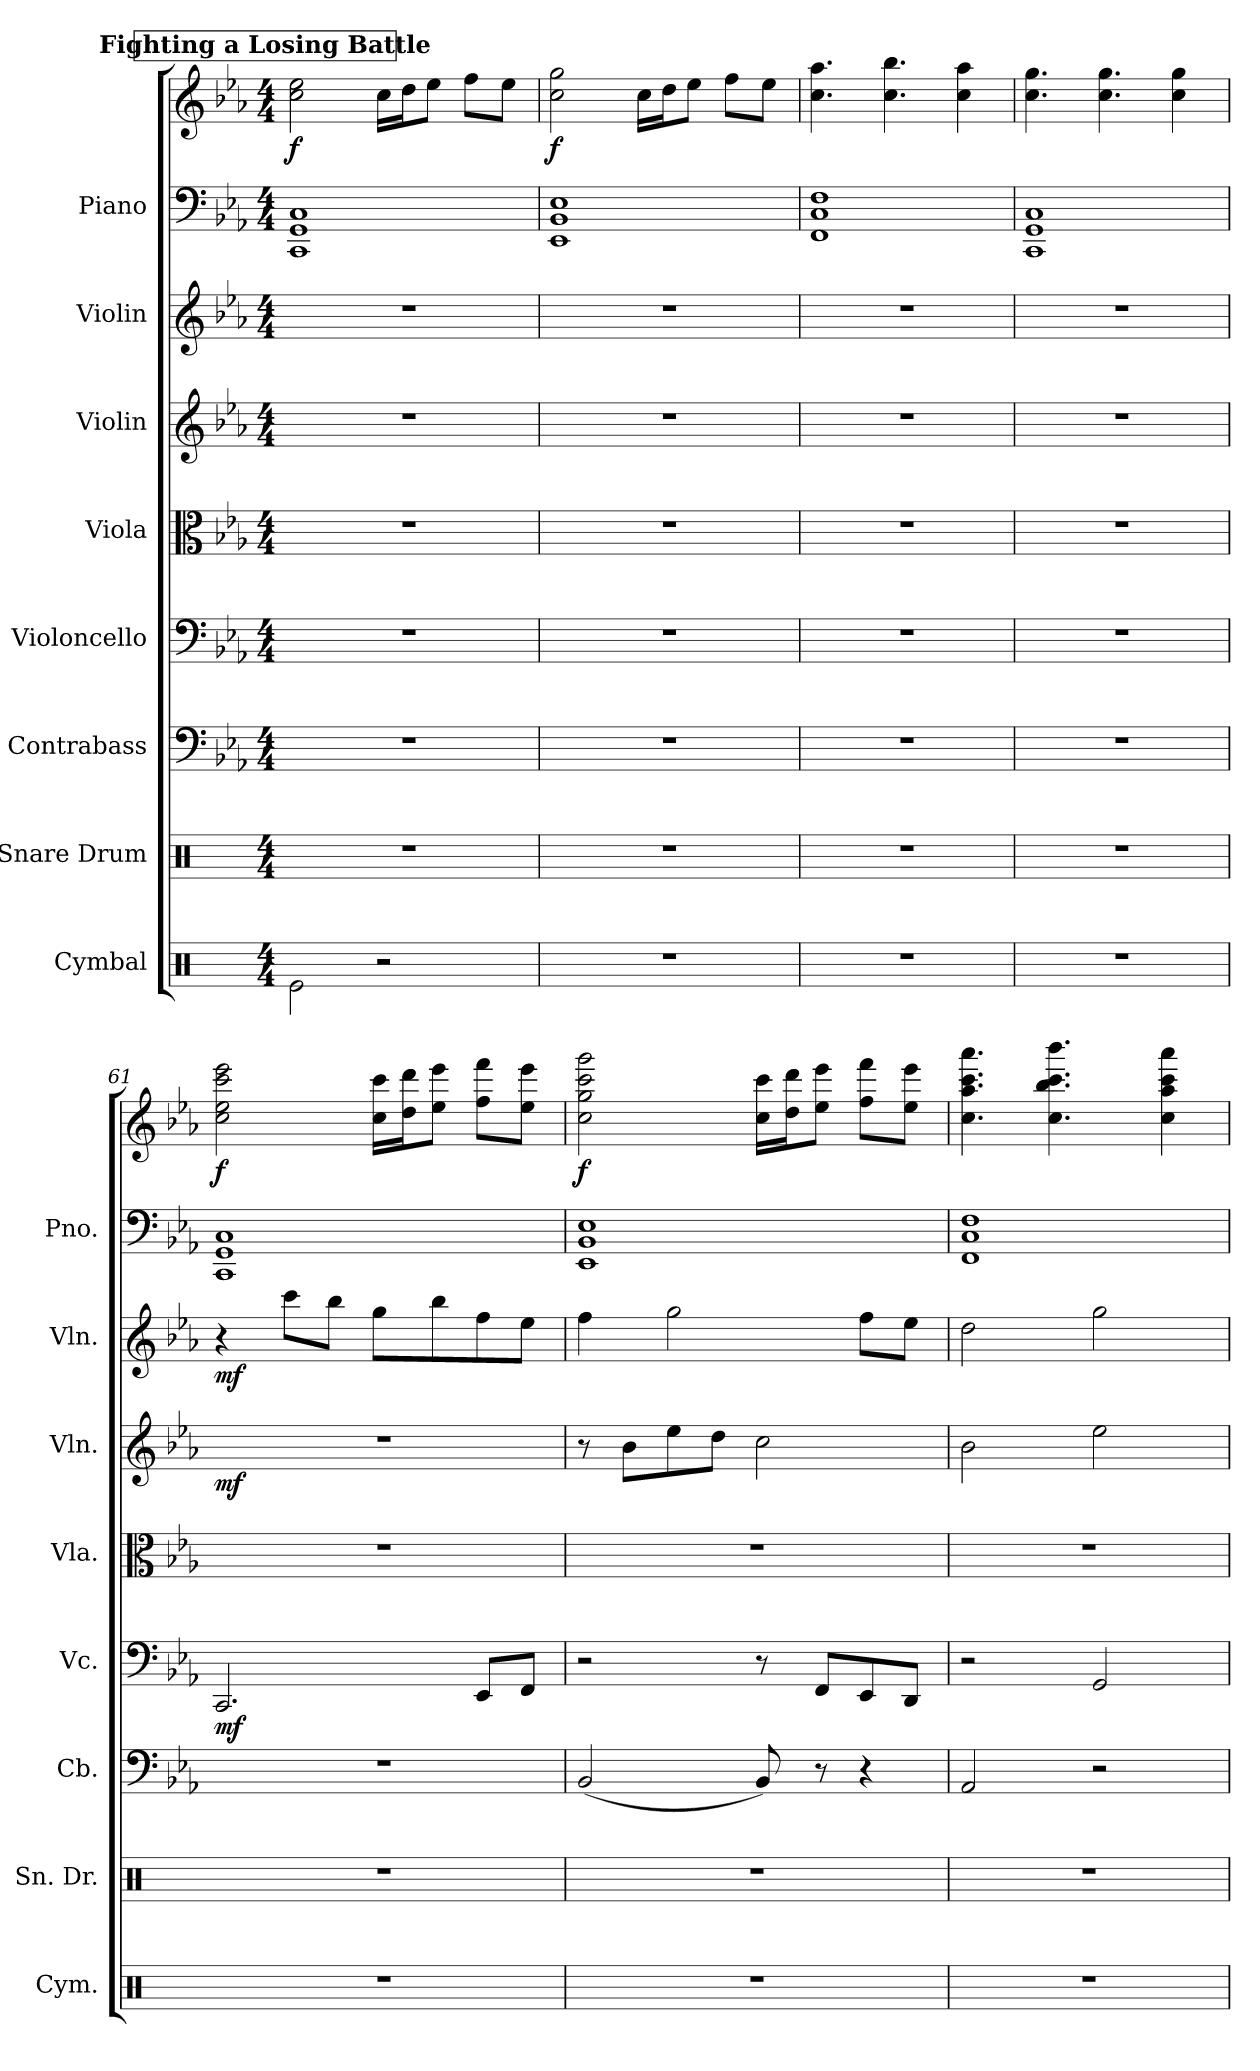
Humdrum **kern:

**kern	**kern	**kern	**kern	**dynam	**kern	**kern	**dynam	**kern	**dynam	**kern	**kern	**dynam
*part8	*part7	*part6	*part5	*part5	*part4	*part3	*part3	*part2	*part2	*part1	*part1	*part1
*staff9	*staff8	*staff7	*staff6	*staff6	*staff5	*staff4	*staff4	*staff3	*staff3	*staff2	*staff1	*staff1/2
*I"Cymbal	*I"Snare Drum	*I"Contrabass	*I"Violoncello	*	*I"Viola	*I"Violin	*	*I"Violin	*	*I"Piano	*	*
*I'Cym.	*I'Sn. Dr.	*I'Cb.	*I'Vc.	*	*I'Vla.	*I'Vln.	*	*I'Vln.	*	*I'Pno.	*	*
!!LO:LB:g=z
*clefX	*clefX	*clefF4	*clefF4	*	*clefC3	*clefG2	*	*clefG2	*	*clefF4	*clefG2	*
*	*	*ITrd7c12	*	*	*	*	*	*	*	*	*	*
*k[]	*k[]	*k[b-e-a-]	*k[b-e-a-]	*	*k[b-e-a-]	*k[b-e-a-]	*	*k[b-e-a-]	*	*k[b-e-a-]	*k[b-e-a-]	*
*M4/4	*M4/4	*M4/4	*M4/4	*	*M4/4	*M4/4	*	*M4/4	*	*M4/4	*M4/4	*
!!LO:REH:place=s1:a:B:fs=14:t=Fighting a Losing Battle
=57	=57	=57	=57	=57	=57	=57	=57	=57	=57	=57	=57	=57
!	!	!	!	!	!	!	!	!	!	!	!	!LO:DY:b
2Re\	1r	1r	1r	.	1r	1r	.	1r	.	1CC 1GG 1C	2cc\ 2ee-\	f
2r	.	.	.	.	.	.	.	.	.	.	16cc\LL	.
.	.	.	.	.	.	.	.	.	.	.	16dd\J	.
.	.	.	.	.	.	.	.	.	.	.	8ee-\J	.
.	.	.	.	.	.	.	.	.	.	.	8ff\L	.
.	.	.	.	.	.	.	.	.	.	.	8ee-\J	.
=58	=58	=58	=58	=58	=58	=58	=58	=58	=58	=58	=58	=58
!	!	!	!	!	!	!	!	!	!	!	!	!LO:DY:b
1r	1r	1r	1r	.	1r	1r	.	1r	.	1EE- 1BB- 1E-	2cc\ 2gg\	f
.	.	.	.	.	.	.	.	.	.	.	16cc\LL	.
.	.	.	.	.	.	.	.	.	.	.	16dd\J	.
.	.	.	.	.	.	.	.	.	.	.	8ee-\J	.
.	.	.	.	.	.	.	.	.	.	.	8ff\L	.
.	.	.	.	.	.	.	.	.	.	.	8ee-\J	.
=59	=59	=59	=59	=59	=59	=59	=59	=59	=59	=59	=59	=59
1r	1r	1r	1r	.	1r	1r	.	1r	.	1FF 1C 1F	4.cc\ 4.aa-\	.
.	.	.	.	.	.	.	.	.	.	.	4.cc\ 4.bb-\	.
.	.	.	.	.	.	.	.	.	.	.	4cc\ 4aa-\	.
=60	=60	=60	=60	=60	=60	=60	=60	=60	=60	=60	=60	=60
1r	1r	1r	1r	.	1r	1r	.	1r	.	1CC 1GG 1C	4.cc\ 4.gg\	.
.	.	.	.	.	.	.	.	.	.	.	4.cc\ 4.gg\	.
.	.	.	.	.	.	.	.	.	.	.	4cc\ 4gg\	.
=61	=61	=61	=61	=61	=61	=61	=61	=61	=61	=61	=61	=61
!	!	!	!	!LO:DY:b	!	!	!LO:DY:b	!	!LO:DY:b	!	!	!LO:DY:b
1r	1r	1r	2.CC/	mf	1r	1r	mf	4r	mf	1CC 1GG 1C	2cc\ 2ee-\ 2ccc\ 2eee-\	f
.	.	.	.	.	.	.	.	8ccc\L	.	.	.	.
.	.	.	.	.	.	.	.	8bb-\J	.	.	.	.
.	.	.	.	.	.	.	.	8gg\L	.	.	16cc\ 16ccc\LL	.
.	.	.	.	.	.	.	.	.	.	.	16dd\ 16ddd\J	.
.	.	.	.	.	.	.	.	8bb-\	.	.	8ee-\ 8eee-\J	.
.	.	.	8EE-/L	.	.	.	.	8ff\	.	.	8ff\ 8fff\L	.
.	.	.	8FF/J	.	.	.	.	8ee-\J	.	.	8ee-\ 8eee-\J	.
=62	=62	=62	=62	=62	=62	=62	=62	=62	=62	=62	=62	=62
!	!	!	!	!	!	!	!	!	!	!	!	!LO:DY:b
1r	1r	(<2BBB-/	2r	.	1r	8r	.	4ff\	.	1EE- 1BB- 1E-	2cc\ 2gg\ 2ccc\ 2ggg\	f
.	.	.	.	.	.	8b-\L	.	.	.	.	.	.
.	.	.	.	.	.	8ee-\	.	2gg\	.	.	.	.
.	.	.	.	.	.	8dd\J	.	.	.	.	.	.
.	.	8BBB-/)	8r	.	.	2cc\	.	.	.	.	16cc\ 16ccc\LL	.
.	.	.	.	.	.	.	.	.	.	.	16dd\ 16ddd\J	.
.	.	8r	8FF/L	.	.	.	.	.	.	.	8ee-\ 8eee-\J	.
.	.	4r	8EE-/	.	.	.	.	8ff\L	.	.	8ff\ 8fff\L	.
.	.	.	8DD/J	.	.	.	.	8ee-\J	.	.	8ee-\ 8eee-\J	.
=63	=63	=63	=63	=63	=63	=63	=63	=63	=63	=63	=63	=63
1r	1r	2AAA-/	2r	.	1r	2b-\	.	2dd\	.	1FF 1C 1F	4.cc\ 4.aa-\ 4.ccc\ 4.aaa-\	.
.	.	.	.	.	.	.	.	.	.	.	4.cc\ 4.bb-\ 4.ccc\ 4.bbb-\	.
.	.	2r	2GG/	.	.	2ee-\	.	2gg\	.	.	.	.
.	.	.	.	.	.	.	.	.	.	.	4cc\ 4aa-\ 4ccc\ 4aaa-\	.
=	=	=	=	=	=	=	=	=	=	=	=	=
*-	*-	*-	*-	*-	*-	*-	*-	*-	*-	*-	*-	*-
